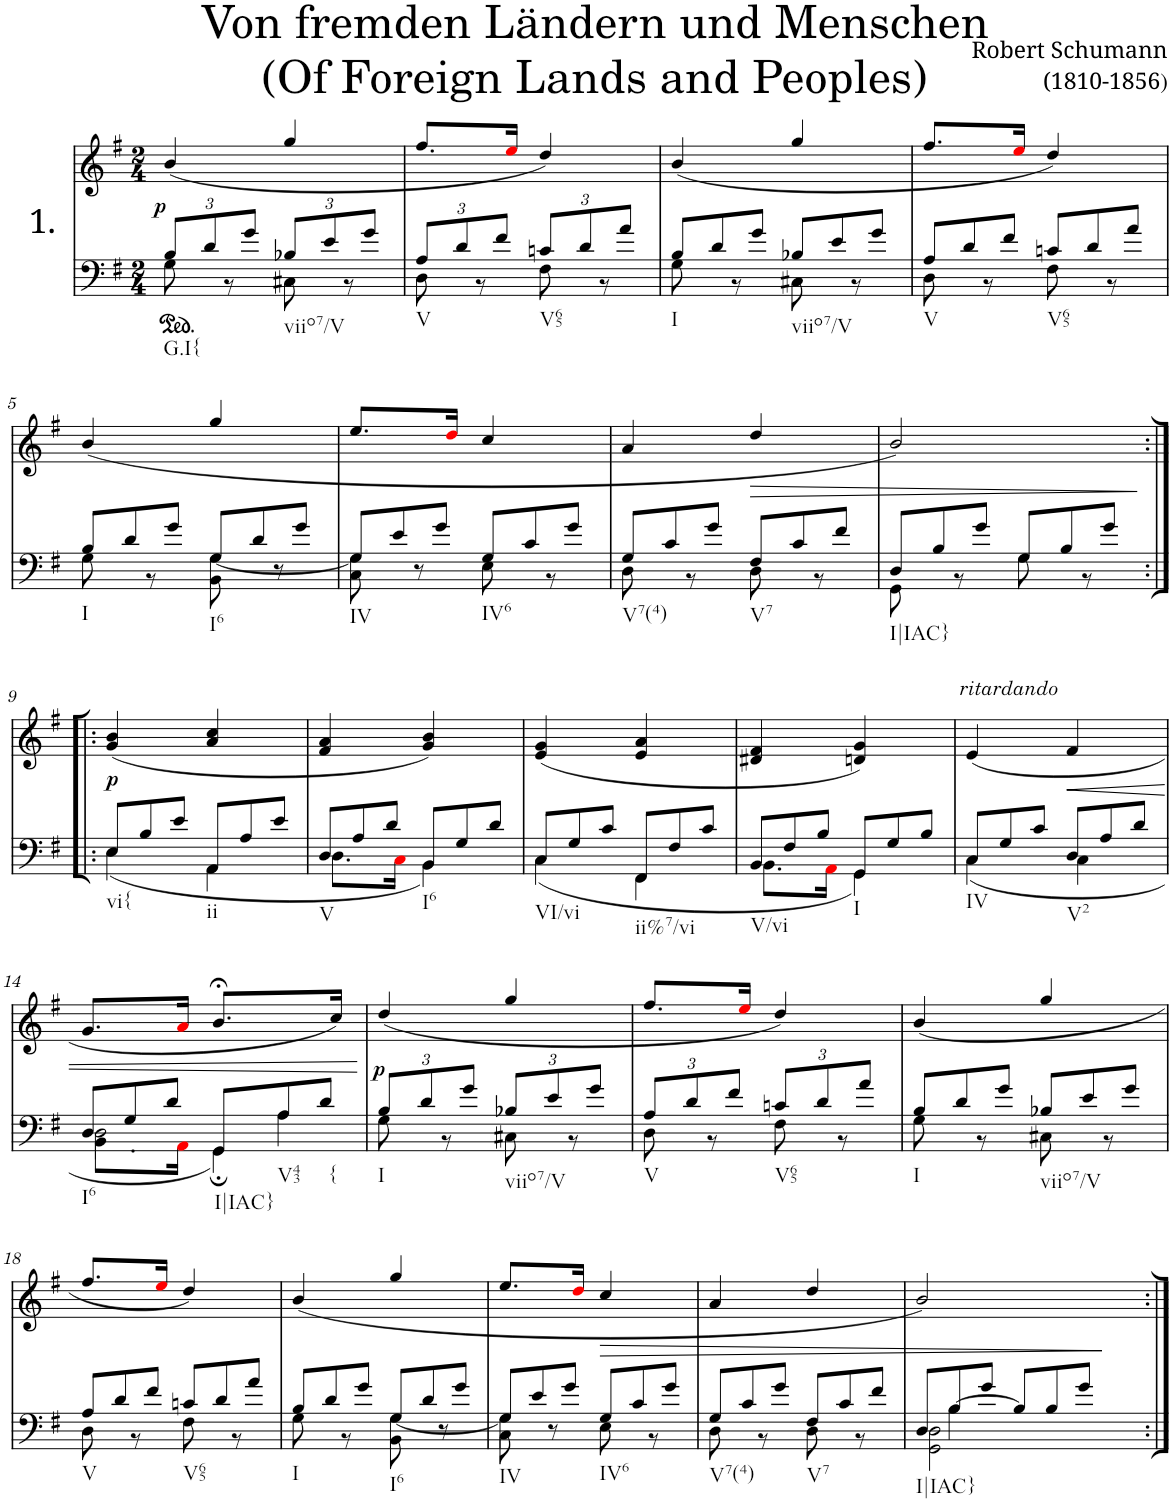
**kern	**kern	**dynam
*part1	*part1	*part1
*staff2	*staff1	*staff1/2
*I"Piano	*	*
*I'Pno.	*	*
*clefF4	*clefG2	*
*k[f#]	*k[f#]	*
*M2/4	*M2/4	*
*Xbrackettup	*	*
=1	=1	=1
*^	*	*
!LO:TX:b:t=G.I{	!	!	!
!	!	!	!LO:DY:b
12B/L	8G\	(4b/	p
12d/	.	.	.
.	8r	.	.
12g/J	.	.	.
!LO:TX:b:t=viio7/V	!	!	!
12B-X/L	8C#X\	4gg/	.
12e/	.	.	.
.	8r	.	.
12g/J	.	.	.
=2	=2	=2	=2
!LO:TX:b:t=V	!	!	!
12A/L	8D\	8.ff#/L	.
12d/	.	.	.
.	8r	.	.
12f#/J	.	.	.
.	.	16eei/Jk	.
!LO:TX:b:t=V65	!	!	!
12cn/L	8F#\	4dd/)	.
12d/	.	.	.
.	8r	.	.
12a/J	.	.	.
=3	=3	=3	=3
*Xtuplet	*	*	*
!LO:TX:b:t=I	!	!	!
12B/L	8G\	(4b/	.
12d/	.	.	.
.	8r	.	.
12g/J	.	.	.
!LO:TX:b:t=viio7/V	!	!	!
12B-X/L	8C#X\	4gg/	.
12e/	.	.	.
.	8r	.	.
12g/J	.	.	.
=4	=4	=4	=4
!LO:TX:b:t=V	!	!	!
12A/L	8D\	8.ff#/L	.
12d/	.	.	.
.	8r	.	.
12f#/J	.	.	.
.	.	16eei/Jk	.
!LO:TX:b:t=V65	!	!	!
12cn/L	8F#\	4dd/)	.
12d/	.	.	.
.	8r	.	.
12a/J	.	.	.
!!LO:LB:g=z
=5	=5	=5	=5
*	*^	*	*
!LO:TX:b:t=I	!	!	!	!
12B/L	8G\	4ryy	(4b/	.
12d/	.	.	.	.
.	8r	.	.	.
12g/J	.	.	.	.
!LO:TX:b:t=I6	!	!	!	!
12G/L	[4G\	8BB\	4gg/	.
12d/	.	.	.	.
.	.	8r	.	.
12g/J	.	.	.	.
=6	=6	=6	=6	=6
!LO:TX:b:t=IV	!	!	!	!
12G/L	4G\]	8C\	8.ee/L	.
12e/	.	.	.	.
.	.	8r	.	.
12g/J	.	.	.	.
.	.	.	16ddi/Jk	.
!LO:TX:b:t=IV6	!	!	!	!
12G/L	8E\	4ryy	4cc/	.
12c/	.	.	.	.
.	8r	.	.	.
12g/J	.	.	.	.
*	*v	*v	*	*
=7	=7	=7	=7
!LO:TX:b:t=V7(4)	!	!	!
12G/L	8D\	4a/	.
12c/	.	.	.
.	8r	.	.
12g/J	.	.	.
!LO:TX:b:t=V7	!	!	!
!	!	!	!LO:HP:b
12F#/L	8D\	4dd/	>
12c/	.	.	.
.	8r	.	.
12f#/J	.	.	.
=8	=8	=8	=8
!LO:TX:b:t=I|IAC}	!	!	!
12D/L	8GG\	2b/)	.
12B/	.	.	.
.	8r	.	.
12g/J	.	.	.
12G/L	8G\	.	.
12B/	.	.	.
.	8r	.	.
12g/J	.	.	.
*v	*v	*	*
.	.	]
!!LO:LB:g=z
=9:|!|:	=9:|!|:	=9:|!|:
*^	*	*
!LO:TX:b:t=vi{	!	!	!
!	!	!	!LO:DY:b
12E/L	4E\	(4g/ 4b/	p
12B/	.	.	.
12e/J	.	.	.
!LO:TX:b:t=ii	!	!	!
12AA/L	4AA\	4a/ 4cc/	.
12A/	.	.	.
12e/J	.	.	.
=10	=10	=10	=10
!LO:TX:b:t=V	!	!	!
12D/L	8.D\L	4f#/ 4a/	.
12A/	.	.	.
12d/J	.	.	.
.	16Ci\Jk	.	.
!LO:TX:b:t=I6	!	!	!
12BB/L	4BB\	4g/ 4b/)	.
12G/	.	.	.
12d/J	.	.	.
=11	=11	=11	=11
!LO:TX:b:t=VI/vi	!	!	!
12C/L	4C\	(4e/ 4g/	.
12G/	.	.	.
12c/J	.	.	.
!LO:TX:b:t=ii%7/vi	!	!	!
12FF#/L	4FF#\	4e/ 4a/	.
12F#/	.	.	.
12c/J	.	.	.
=12	=12	=12	=12
!LO:TX:b:t=V/vi	!	!	!
12BB/L	8.BB\L	4d#X/ 4f#/	.
12F#/	.	.	.
12B/J	.	.	.
.	16AAi\Jk	.	.
!LO:TX:b:t=I	!	!	!
12GG/L	4GG\	4dn/ 4g/)	.
12G/	.	.	.
12B/J	.	.	.
=13	=13	=13	=13
!	!	!LO:TX:a:i:t=ritardando	!
!LO:TX:b:t=IV	!	!	!
12C/L	4C\	(4e/	.
12G/	.	.	.
12c/J	.	.	.
!LO:TX:b:t=V2	!	!	!
!	!	!	!LO:HP:b
12D/L	4C\	4f#/	<
12A/	.	.	.
12d/J	.	.	.
!!LO:LB:g=z
=14	=14	=14	=14
*^	*^	*	*
!LO:TX:b:t=I6	!	!	!	!	!
12D/L	8.BB\L	2D\	4ryy	8.g/L	.
12G/	.	.	.	.	.
12d/J	.	.	.	.	.
.	16AAi\Jk	.	.	16ai/Jk	.
!LO:TX:b:t=I|IAC}	!	!	!	!	!
12GG/L	4GG;\	.	12ryy	8.b;</L	.
!LO:TX:b:t=V43	!	!	!	!	!
12A/	.	.	6A\	.	.
!LO:TX:b:t={	!	!	!	!	!
12d/J	.	.	.	.	.
.	.	.	.	16cc/Jk)	.
*v	*v	*v	*v	*	*
.	.	[
=15	=15	=15
*tuplet	*	*
*^	*	*
!LO:TX:b:t=I	!	!	!
!	!	!	!LO:DY:a=2
12B/L	8G\	(4dd/	p
12d/	.	.	.
.	8r	.	.
12g/J	.	.	.
!LO:TX:b:t=viio7/V	!	!	!
12B-X/L	8C#X\	4gg/	.
12e/	.	.	.
.	8r	.	.
12g/J	.	.	.
=16	=16	=16	=16
!LO:TX:b:t=V	!	!	!
12A/L	8D\	8.ff#/L	.
12d/	.	.	.
.	8r	.	.
12f#/J	.	.	.
.	.	16eei/Jk	.
!LO:TX:b:t=V65	!	!	!
12cn/L	8F#\	4dd/)	.
12d/	.	.	.
.	8r	.	.
12a/J	.	.	.
=17	=17	=17	=17
*Xtuplet	*	*	*
!LO:TX:b:t=I	!	!	!
12B/L	8G\	(4b/	.
12d/	.	.	.
.	8r	.	.
12g/J	.	.	.
!LO:TX:b:t=viio7/V	!	!	!
12B-X/L	8C#X\	4gg/	.
12e/	.	.	.
.	8r	.	.
12g/J	.	.	.
!!LO:LB:g=z
=18	=18	=18	=18
!LO:TX:b:t=V	!	!	!
12A/L	8D\	8.ff#/L	.
12d/	.	.	.
.	8r	.	.
12f#/J	.	.	.
.	.	16eei/Jk	.
!LO:TX:b:t=V65	!	!	!
12cn/L	8F#\	4dd/)	.
12d/	.	.	.
.	8r	.	.
12a/J	.	.	.
=19	=19	=19	=19
*	*^	*	*
!LO:TX:b:t=I	!	!	!	!
12B/L	8G\	4ryy	(4b/	.
12d/	.	.	.	.
.	8r	.	.	.
12g/J	.	.	.	.
!LO:TX:b:t=I6	!	!	!	!
12G/L	[4G\	8BB\	4gg/	.
12d/	.	.	.	.
.	.	8r	.	.
12g/J	.	.	.	.
=20	=20	=20	=20	=20
!LO:TX:b:t=IV	!	!	!	!
12G/L	4G\]	8C\	8.ee/L	.
12e/	.	.	.	.
.	.	8r	.	.
12g/J	.	.	.	.
.	.	.	16ddi/Jk	.
!LO:TX:b:t=IV6	!	!	!	!
!	!	!	!	!LO:HP:b
12G/L	8E\	4ryy	4cc/	>
12c/	.	.	.	.
.	8r	.	.	.
12g/J	.	.	.	.
*	*v	*v	*	*
=21	=21	=21	=21
!LO:TX:b:t=V7(4)	!	!	!
12G/L	8D\	4a/	.
12c/	.	.	.
.	8r	.	.
12g/J	.	.	.
!LO:TX:b:t=V7	!	!	!
12F#/L	8D\	4dd/	.
12c/	.	.	.
.	8r	.	.
12f#/J	.	.	.
=22	=22	=22	=22
*	*^	*	*
!LO:TX:b:t=I|IAC}	!	!	!	!
12D/L	2GG\ 2D\	12ryy	2b/)	.
12B/	.	[>6B\	.	.
12g/J	.	.	.	.
12B/L]	.	4ryy	.	.
12B/	.	.	.	.
12g/J	.	.	.	.
*v	*v	*v	*	*
.	.	]
=:|!	=:|!	=:|!
*-	*-	*-
